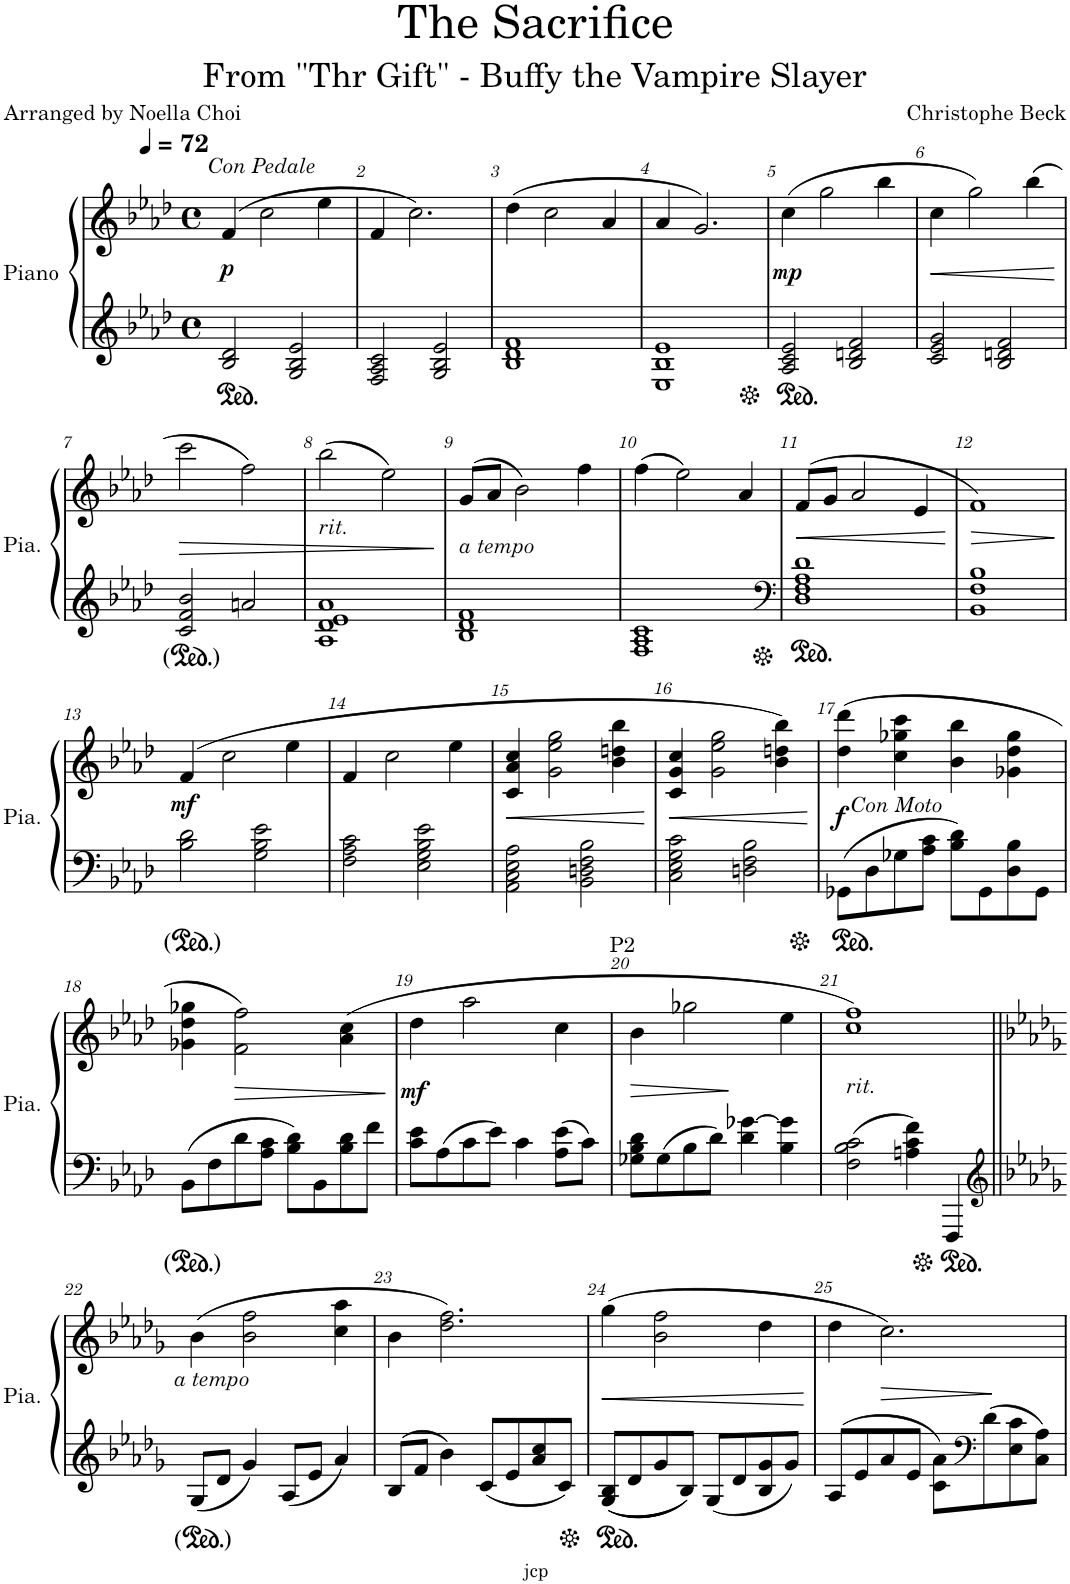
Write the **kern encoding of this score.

**kern	**kern	**dynam
*part1	*part1	*part1
*staff2	*staff1	*staff1/2
*I"Piano	*	*
*I'Pia.	*	*
*clefG2	*clefG2	*
*k[b-e-a-d-]	*k[b-e-a-d-]	*
*M4/4	*M4/4	*
*met(c)	*met(c)	*
*MM72	*MM72	*
=1	=1	=1
!	!LO:TX:a:i:t=Con Pedale	!
!	!	!LO:DY:b
2B-/ 2d-/	(4f/	p
.	2cc\	.
2G/ 2B-/ 2e-/	.	.
.	4ee-\	.
=2	=2	=2
2F/ 2A-/ 2c/	4f/	.
.	2.cc\)	.
2G/ 2B-/ 2e-/	.	.
=3	=3	=3
1B- 1d- 1f	(4dd-\	.
.	2cc\	.
.	4a-/	.
=4	=4	=4
1E- 1B- 1e-	4a-/	.
.	2.g/)	.
=5	=5	=5
!	!	!LO:DY:b
2A-/ 2c/ 2e-/	(4cc\	mp
.	2gg\	.
2B-/ 2dn/ 2f/	.	.
.	4bb-\	.
=6	=6	=6
!	!	!LO:HP:b
2c/ 2e-/ 2g/	4cc\	<
.	2gg\)	.
2B-/ 2dn/ 2f/	.	.
.	(4bb-\	.
.	.	[
!!LO:LB:g=z
=7	=7	=7
!	!	!LO:HP:b
2c/ 2f/ 2b-/	2ccc\	>
2an/	2ff\)	.
=8	=8	=8
!	!LO:TX:b:i:t=rit.	!
1A- 1d- 1e- 1a-	(2bb-\	.
.	2ee-\)	.
.	.	]
=9	=9	=9
!	!LO:TX:b:i:t=a tempo	!
1B- 1d- 1f	(8g/L	.
.	8a-/J	.
.	2b-\)	.
.	4ff\	.
=10	=10	=10
1F 1A- 1c	(4ff\	.
.	2ee-\)	.
.	4a-/	.
=11	=11	=11
*clefF4	*	*
!	!	!LO:HP:b
1D- 1F 1A- 1d-	(>8f/L	<
.	8g/J	.
.	2a-/	.
.	4e-/	.
.	.	[
=12	=12	=12
!	!	!LO:HP:b
1BB- 1F 1B-	1f)	>
.	.	]
!!LO:LB:g=z
=13	=13	=13
!	!	!LO:DY:b
2B-\ 2d-\	(4f/	mf
.	2cc\	.
2G\ 2B-\ 2e-\	.	.
.	4ee-\	.
=14	=14	=14
2F\ 2A-\ 2c\	4f/	.
.	2cc\	.
2E-\ 2G\ 2B-\ 2e-\	.	.
.	4ee-\	.
=15	=15	=15
!	!	!LO:HP:b
2AA-\ 2C\ 2E-\ 2A-\	4c/ 4a-/ 4cc/	<
.	2g\ 2ee-\ 2gg\	.
2BB-\ 2Dn\ 2F\ 2B-\	.	.
.	4b-\ 4ddn\ 4bb-\	.
.	.	[
=16	=16	=16
!	!	!LO:HP:b
2C\ 2E-\ 2G\ 2c\	4c/ 4g/ 4cc/	<
.	2g\ 2ee-\ 2gg\	.
2Dn\ 2F\ 2B-\	.	.
.	4b-\ 4ddn\ 4bb-\)	.
.	.	[
=17	=17	=17
!	!LO:TX:b:i:t=Con Moto	!
!	!	!LO:DY:b
8GG-X\L	(4dd-\ 4ddd-\	f
8D-\	.	.
8G-X\	4cc\ 4gg-X\ 4ccc\	.
8A-\ 8c\J	.	.
8B-\ 8d-\L	4b-\ 4bb-\	.
8GG-\	.	.
8D-\ 8B-\	4g-X\ 4dd-\ 4gg-\	.
8GG-\J	.	.
!!LO:LB:g=z
=18	=18	=18
8BB-\L	4g-X\ 4dd-\ 4gg-X\	.
8F\	.	.
!	!	!LO:HP:b
8d-\	2f\ 2ff\)	>
8A-\ 8c\J	.	.
8B-\ 8d-\L	.	.
8BB-\	.	.
8B-\ 8d-\	(4a-\ 4cc\	.
8f\J	.	.
.	.	]
=19	=19	=19
!	!	!LO:DY:b
8c\ 8e-\L	4dd-\	mf
8A-\	.	.
8c\	2aa-\	.
8e-\J	.	.
4c\	.	.
8A-\ 8e-\L	4cc\	.
8c\J	.	.
=20	=20	=20
!	!LO:TX:a:t=P2	!
!	!	!LO:HP:b
8G-X\ 8B-\ 8d-\L	4b-\	>
8G-\	.	.
8B-\	2gg-X\	.
8d-\J	.	.
4d-\ [4g-X\	.	.
4B-\ 4g-\]	4ee-\	]
=21	=21	=21
!	!LO:TX:b:i:t=rit.	!
2F\ 2B-\ 2c\	1cc 1ff)	.
4An\ 4c\ 4f\	.	.
4FFF/	.	.
!!LO:LB:g=z
=22||	=22||	=22||
*clefG2	*	*
*k[b-e-a-d-g-]	*k[b-e-a-d-g-]	*
!	!LO:TX:b:i:t=a tempo	!
8G-/L	(4b-\	.
8d-/J	.	.
4g-/	2b-\ 2ff\	.
8A-/L	.	.
8e-/J	.	.
4a-/	4cc\ 4aa-\	.
=23	=23	=23
8B-/L	4b-\	.
8f/J	.	.
4b-\	2.dd-\ 2.ff\)	.
8c/L	.	.
8e-/	.	.
8a-/ 8cc/	.	.
8c/J	.	.
=24	=24	=24
!	!	!LO:HP:b
8G-/ 8B-/L	(4gg-\	<
8d-/	.	.
8g-/	2b-\ 2ff\	.
8B-/J	.	.
8G-/L	.	.
8d-/	.	.
8B-/ 8g-/	4dd-\	.
8g-/J	.	.
.	.	[
=25	=25	=25
8A-/L	4dd-\	.
8e-/	.	.
!	!	!LO:HP:b
8a-/	2.cc\)	>
8e-/J	.	.
8c\ 8a-\L	.	.
*clefF4	*	*
8d-\	.	.
8E-\ 8c\	.	.
8C\ 8A-\J	.	.
.	.	]
=	=	=
*-	*-	*-
